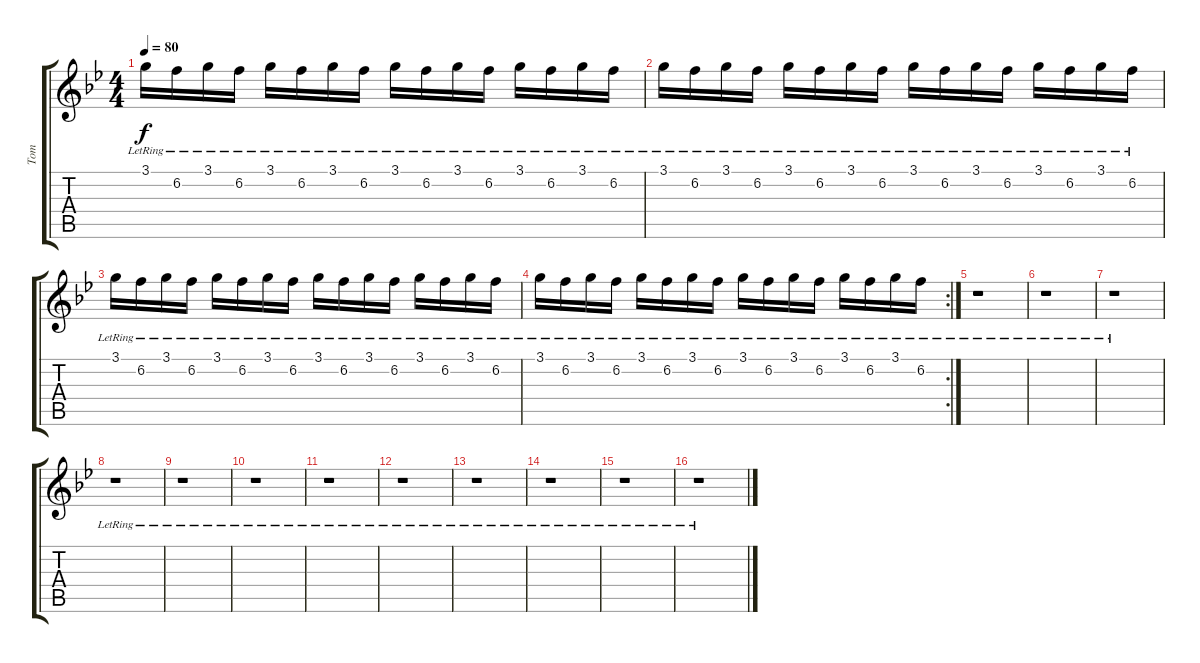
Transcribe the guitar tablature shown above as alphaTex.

\track ("Tom" "Tom") {instrument electricguitarjazz}
\staff {score tabs}
\tuning (E4 B3 G3 D3 A2 D2) {hide}
\ts (4 4)
\tempo 80
\clef g2
\ks bb
3.1{lr}.16{dy f} 6.2{lr}.16 3.1{lr}.16 6.2{lr}.16 3.1{lr}.16 6.2{lr}.16 3.1{lr}.16 6.2{lr}.16 3.1{lr}.16 6.2{lr}.16 3.1{lr}.16 6.2{lr}.16 3.1{lr}.16 6.2{lr}.16 3.1{lr}.16 6.2{lr}.16 |
3.1{lr}.16 6.2{lr}.16 3.1{lr}.16 6.2{lr}.16 3.1{lr}.16 6.2{lr}.16 3.1{lr}.16 6.2{lr}.16 3.1{lr}.16 6.2{lr}.16 3.1{lr}.16 6.2{lr}.16 3.1{lr}.16 6.2{lr}.16 3.1{lr}.16 6.2{lr}.16 |
3.1{lr}.16 6.2{lr}.16 3.1{lr}.16 6.2{lr}.16 3.1{lr}.16 6.2{lr}.16 3.1{lr}.16 6.2{lr}.16 3.1{lr}.16 6.2{lr}.16 3.1{lr}.16 6.2{lr}.16 3.1{lr}.16 6.2{lr}.16 3.1{lr}.16 6.2{lr}.16 |
\rc 2
3.1{lr}.16 6.2{lr}.16 3.1{lr}.16 6.2{lr}.16 3.1{lr}.16 6.2{lr}.16 3.1{lr}.16 6.2{lr}.16 3.1{lr}.16 6.2{lr}.16 3.1{lr}.16 6.2{lr}.16 3.1{lr}.16 6.2{lr}.16 3.1{lr}.16 6.2{lr}.16 |
r.1 |
r.1 |
r.1 |
r.1 |
r.1 |
r.1 |
r.1 |
r.1 |
r.1 |
r.1 |
r.1 |
r.1
